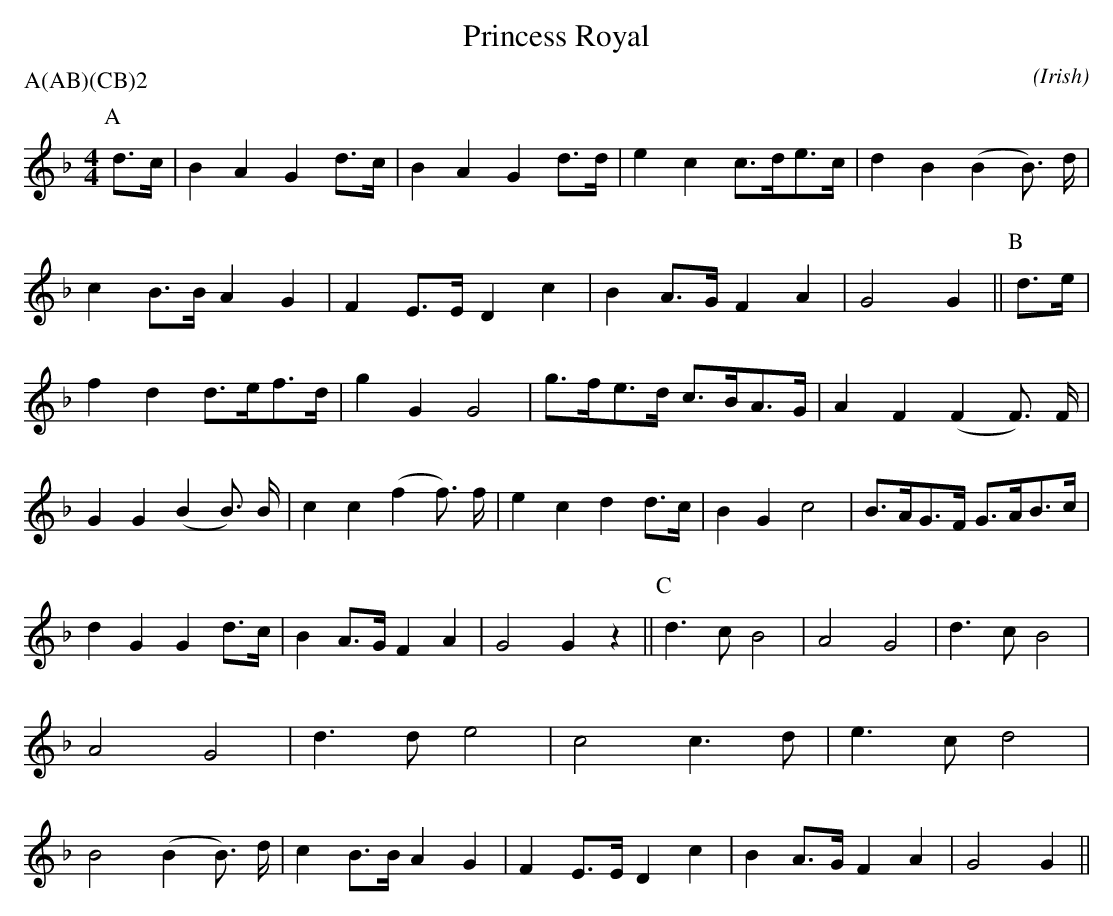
X:1
T:Princess Royal
M:4/4
C:
O:Irish
P:A(AB)(CB)2
L:1/16
K:GDor
P:A
d3c |\
B4 A4  G4 d3c  | B4 A4  G4 d3d  | e4 c4  c3de3c  | d4 B4 (B4 B3) d |\
c4 B3B A4 G4   | F4 E3E D4 c4   | B4 A3G F4 A4   | G8     G4       ||\
P:B
d3e |\
f4 d4  d3ef3d  | g4 G4  G8      | g3fe3d c3BA3G  | A4 F4 (F4 F3) F |\
G4 G4 (B4 B3) B| c4 c4 (f4 f3) f| e4 c4  d4  d3c | B4 G4  c8       |\
B3AG3F G3AB3c  | d4 G4  G4 d3c  | B4 A3G F4  A4  | G8     G4  z4   ||\
P:C
d6 c2  B8      | A8     G8      | d6 c2  B8      | A8     G8       |\
d6 d2  e8      | c8     c6 d2   | e6 c2  d8      | B8    (B4 B3) d |\
c4 B3B A4 G4   | F4 E3E D4 c4   | B4 A3G F4  A4  | G8     G4       ||
